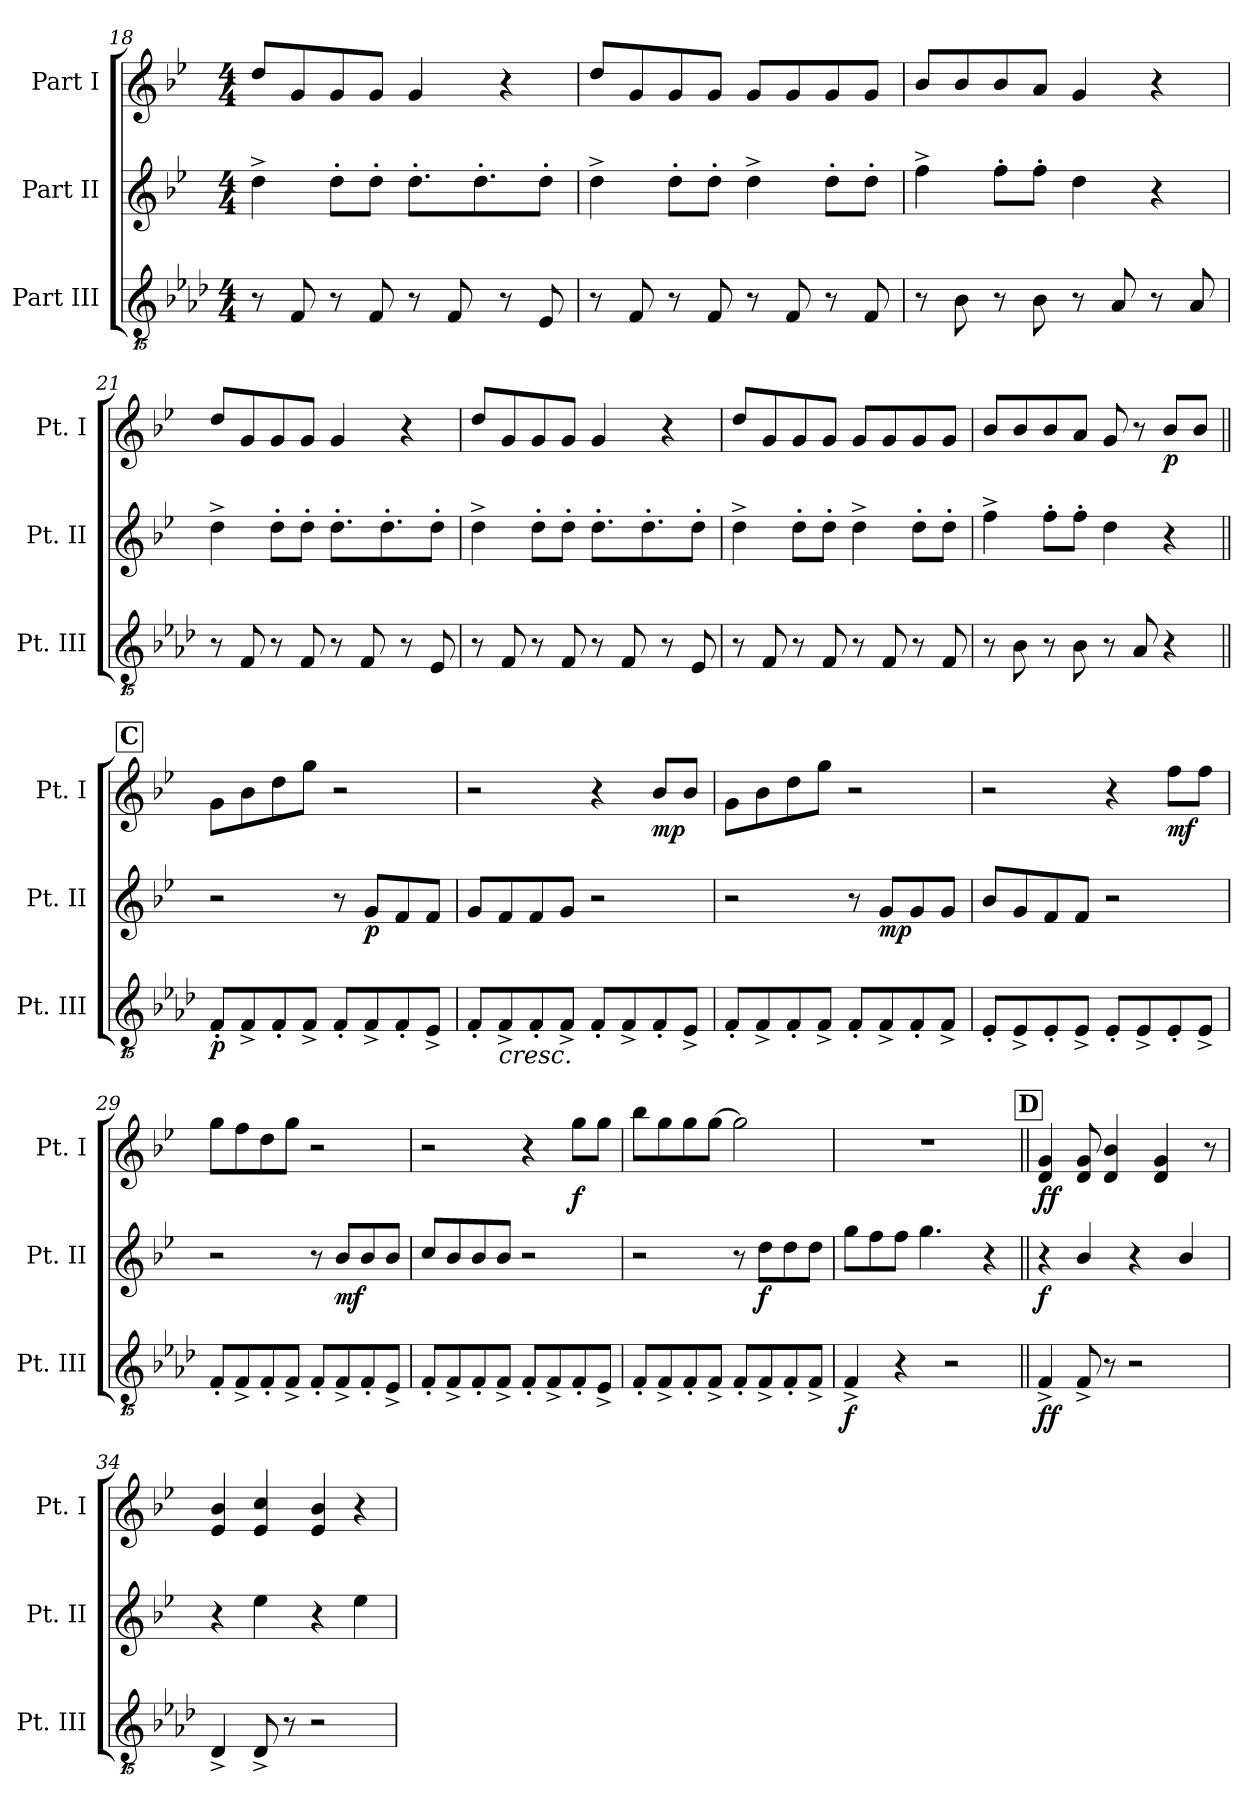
**kern	**dynam	**kern	**dynam	**kern	**dynam
*part3	*part3	*part2	*part2	*part1	*part1
*staff3	*staff3	*staff2	*staff2	*staff1	*staff1
*I"Part III	*	*I"Part II	*	*I"Part I	*
*I'Pt. III	*	*I'Pt. II	*	*I'Pt. I	*
*clefGvv2	*	*clefG2	*	*clefG2	*
*	*	*ITrd1c2	*	*ITrd1c2	*
*k[b-e-a-d-]	*	*k[b-e-a-d-]	*	*k[b-e-a-d-]	*
*M4/4	*	*M4/4	*	*M4/4	*
=18	=18	=18	=18	=18	=18
8r	.	4cc^\	.	8cc/L	.
8FF/	.	.	.	8f/	.
8r	.	8cc'\L	.	8f/	.
8FF/	.	8cc'\J	.	8f/J	.
8r	.	8.cc'\L	.	4f/	.
8FF/	.	.	.	.	.
.	.	8.cc'\	.	.	.
8r	.	.	.	4r	.
8EE-/	.	8cc'\J	.	.	.
=19	=19	=19	=19	=19	=19
8r	.	4cc^\	.	8cc/L	.
8FF/	.	.	.	8f/	.
8r	.	8cc'\L	.	8f/	.
8FF/	.	8cc'\J	.	8f/J	.
8r	.	4cc^\	.	8f/L	.
8FF/	.	.	.	8f/	.
8r	.	8cc'\L	.	8f/	.
8FF/	.	8cc'\J	.	8f/J	.
=20	=20	=20	=20	=20	=20
8r	.	4ee-^\	.	8a-/L	.
8BB-\	.	.	.	8a-/	.
8r	.	8ee-'\L	.	8a-/	.
8BB-\	.	8ee-'\J	.	8g/J	.
8r	.	4cc\	.	4f/	.
8AA-/	.	.	.	.	.
8r	.	4r	.	4r	.
8AA-/	.	.	.	.	.
=21	=21	=21	=21	=21	=21
8r	.	4cc^\	.	8cc/L	.
8FF/	.	.	.	8f/	.
8r	.	8cc'\L	.	8f/	.
8FF/	.	8cc'\J	.	8f/J	.
8r	.	8.cc'\L	.	4f/	.
8FF/	.	.	.	.	.
.	.	8.cc'\	.	.	.
8r	.	.	.	4r	.
8EE-/	.	8cc'\J	.	.	.
=22	=22	=22	=22	=22	=22
8r	.	4cc^\	.	8cc/L	.
8FF/	.	.	.	8f/	.
8r	.	8cc'\L	.	8f/	.
8FF/	.	8cc'\J	.	8f/J	.
8r	.	8.cc'\L	.	4f/	.
8FF/	.	.	.	.	.
.	.	8.cc'\	.	.	.
8r	.	.	.	4r	.
8EE-/	.	8cc'\J	.	.	.
=23	=23	=23	=23	=23	=23
8r	.	4cc^\	.	8cc/L	.
8FF/	.	.	.	8f/	.
8r	.	8cc'\L	.	8f/	.
8FF/	.	8cc'\J	.	8f/J	.
8r	.	4cc^\	.	8f/L	.
8FF/	.	.	.	8f/	.
8r	.	8cc'\L	.	8f/	.
8FF/	.	8cc'\J	.	8f/J	.
=24	=24	=24	=24	=24	=24
8r	.	4ee-^\	.	8a-/L	.
8BB-\	.	.	.	8a-/	.
8r	.	8ee-'\L	.	8a-/	.
8BB-\	.	8ee-'\J	.	8g/J	.
8r	.	4cc\	.	8f/	.
8AA-/	.	.	.	8r	.
!	!	!	!	!	!LO:DY:b
4r	.	4r	.	8a-/L	p
.	.	.	.	8a-/J	.
!!LO:REH:place=s1:a:B:fs=14:t=C
=25||	=25||	=25||	=25||	=25||	=25||
!	!LO:DY:b	!	!	!	!
8FF'/L	p	2r	.	8f\L	.
8FF^/	.	.	.	8a-\	.
8FF'/	.	.	.	8cc\	.
8FF^/J	.	.	.	8ff\J	.
8FF'/L	.	8r	.	2r	.
!	!	!	!LO:DY:b	!	!
8FF^/	.	8f/L	p	.	.
8FF'/	.	8e-/	.	.	.
8EE-^/J	.	8e-/J	.	.	.
=26	=26	=26	=26	=26	=26
8FF'/L	.	8f/L	.	2r	.
!LO:TX:b:i:t=cresc.	!	!	!	!	!
8FF^/	.	8e-/	.	.	.
8FF'/	.	8e-/	.	.	.
8FF^/J	.	8f/J	.	.	.
8FF'/L	.	2r	.	4r	.
8FF^/	.	.	.	.	.
!	!	!	!	!	!LO:DY:b
8FF'/	.	.	.	8a-/L	mp
8EE-^/J	.	.	.	8a-/J	.
=27	=27	=27	=27	=27	=27
8FF'/L	.	2r	.	8f\L	.
8FF^/	.	.	.	8a-\	.
8FF'/	.	.	.	8cc\	.
8FF^/J	.	.	.	8ff\J	.
8FF'/L	.	8r	.	2r	.
!	!	!	!LO:DY:b	!	!
8FF^/	.	8f/L	mp	.	.
8FF'/	.	8f/	.	.	.
8FF^/J	.	8f/J	.	.	.
=28	=28	=28	=28	=28	=28
8EE-'/L	.	8a-/L	.	2r	.
8EE-^/	.	8f/	.	.	.
8EE-'/	.	8e-/	.	.	.
8EE-^/J	.	8e-/J	.	.	.
8EE-'/L	.	2r	.	4r	.
8EE-^/	.	.	.	.	.
!	!	!	!	!	!LO:DY:b
8EE-'/	.	.	.	8ee-\L	mf
8EE-^/J	.	.	.	8ee-\J	.
=29	=29	=29	=29	=29	=29
8FF'/L	.	2r	.	8ff\L	.
8FF^/	.	.	.	8ee-\	.
8FF'/	.	.	.	8cc\	.
8FF^/J	.	.	.	8ff\J	.
8FF'/L	.	8r	.	2r	.
!	!	!	!LO:DY:b	!	!
8FF^/	.	8a-/L	mf	.	.
8FF'/	.	8a-/	.	.	.
8EE-^/J	.	8a-/J	.	.	.
=30	=30	=30	=30	=30	=30
8FF'/L	.	8b-/L	.	2r	.
8FF^/	.	8a-/	.	.	.
8FF'/	.	8a-/	.	.	.
8FF^/J	.	8a-/J	.	.	.
8FF'/L	.	2r	.	4r	.
8FF^/	.	.	.	.	.
!	!	!	!	!	!LO:DY:b
8FF'/	.	.	.	8ff\L	f
8EE-^/J	.	.	.	8ff\J	.
=31	=31	=31	=31	=31	=31
8FF'/L	.	2r	.	8aa-\L	.
8FF^/	.	.	.	8ff\	.
8FF'/	.	.	.	8ff\	.
8FF^/J	.	.	.	[8ff\J	.
8FF'/L	.	8r	.	2ff\]	.
!	!	!	!LO:DY:b	!	!
8FF^/	.	8cc\L	f	.	.
8FF'/	.	8cc\	.	.	.
8FF^/J	.	8cc\J	.	.	.
=32	=32	=32	=32	=32	=32
!	!LO:DY:b	!	!	!	!
4FF^/	f	8ff\L	.	1r	.
.	.	8ee-\	.	.	.
4r	.	8ee-\J	.	.	.
.	.	4.ff\	.	.	.
2r	.	.	.	.	.
.	.	4r	.	.	.
!!LO:REH:place=s1:a:B:fs=14:t=D
=33||	=33||	=33||	=33||	=33||	=33||
!	!LO:DY:b	!	!LO:DY:b	!	!LO:DY:b
4FF^/	ff	4r	f	4c/ 4f/	ff
8FF^/	.	4a-/	.	8c/ 8f/	.
8r	.	.	.	4c/ 4a-/	.
2r	.	4r	.	.	.
.	.	.	.	4c/ 4f/	.
.	.	4a-/	.	.	.
.	.	.	.	8r	.
=34	=34	=34	=34	=34	=34
4DD-^/	.	4r	.	4d-/ 4a-/	.
8DD-^/	.	4dd-\	.	4d-/ 4b-/	.
8r	.	.	.	.	.
2r	.	4r	.	4d-/ 4a-/	.
.	.	4dd-\	.	4r	.
=	=	=	=	=	=
*-	*-	*-	*-	*-	*-
